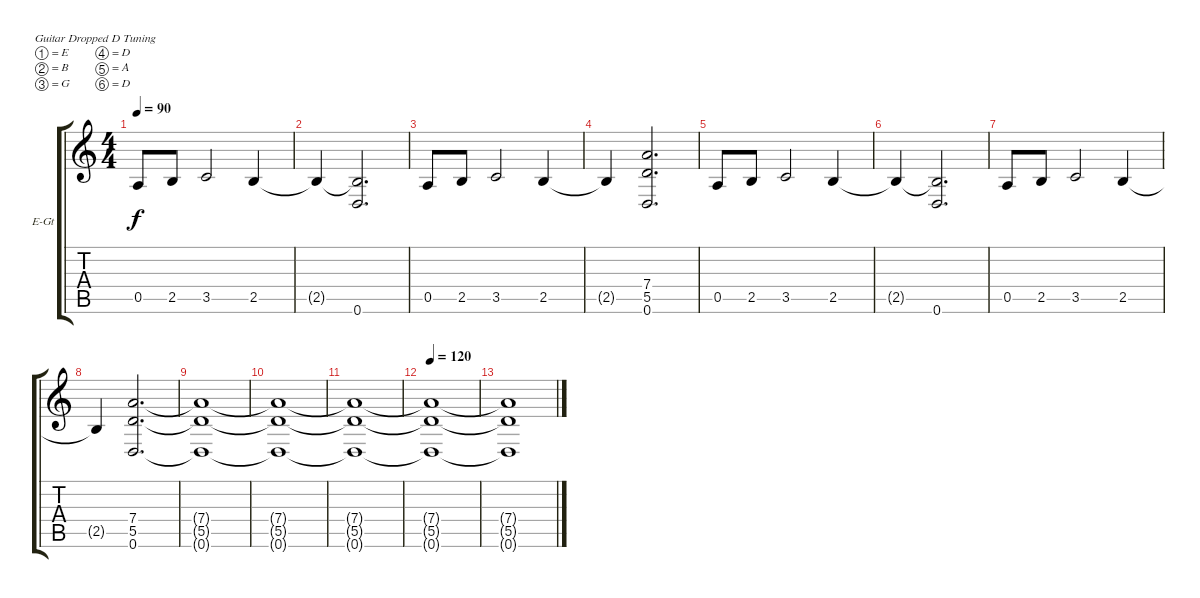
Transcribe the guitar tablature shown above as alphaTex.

\defaultSystemsLayout 4
\bracketExtendMode groupsimilarinstruments
\firstSystemTrackNameOrientation horizontal
\otherSystemsTrackNameOrientation horizontal
\track ("Electric Guitar" "E-Gt") {instrument distortionguitar}
\staff {score tabs}
\tuning (E4 B3 G3 D3 A2 D2)
\ts (4 4)
\tempo 90
\clef g2
\ks c
0.5.8{dy f} 2.5.8 3.5.2 2.5.4 |
2.5{t}.4 (0.6 2.5{t}).2{d} |
0.5.8 2.5.8 3.5.2 2.5.4 |
2.5{t}.4 (5.5 7.4 0.6).2{d} |
0.5.8 2.5.8 3.5.2 2.5.4 |
2.5{t}.4 (0.6 2.5{t}).2{d} |
0.5.8 2.5.8 3.5.2 2.5.4 |
2.5{t}.4 (5.5 7.4 0.6).2{d} |
(0.6{t} 5.5{t} 7.4{t}).1 |
(0.6{t} 5.5{t} 7.4{t}).1 |
(0.6{t} 5.5{t} 7.4{t}).1 |
\tempo 120
(0.6{t} 5.5{t} 7.4{t}).1 |
(0.6{t} 5.5{t} 7.4{t}).1
